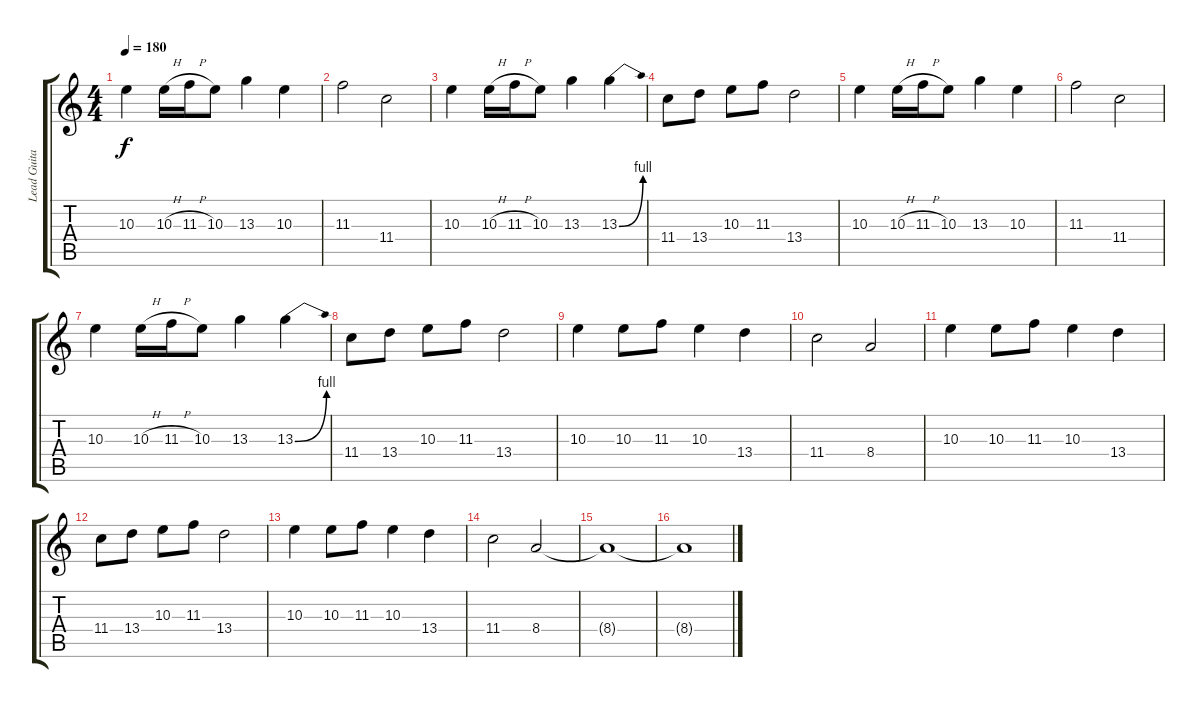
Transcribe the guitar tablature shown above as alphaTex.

\track ("Lead Guitar" "Lead Guita") {instrument distortionguitar}
\staff {score tabs}
\tuning (Eb4 Bb3 Gb3 Db3 Ab2 Eb2) {hide}
\ts (4 4)
\tempo 180
\clef g2
\ks c
10.3.4{dy f} 10.3{h}.16 11.3{h}.16 10.3.8 13.3.4 10.3.4 |
11.3.2 11.4.2 |
10.3.4 10.3{h}.16 11.3{h}.16 10.3.8 13.3.4 13.3{be (bend 0 0 60 4)}.4 |
11.4.8 13.4.8 10.3.8 11.3.8 13.4.2 |
10.3.4 10.3{h}.16 11.3{h}.16 10.3.8 13.3.4 10.3.4 |
11.3.2 11.4.2 |
10.3.4 10.3{h}.16 11.3{h}.16 10.3.8 13.3.4 13.3{be (bend 0 0 60 4)}.4 |
11.4.8 13.4.8 10.3.8 11.3.8 13.4.2 |
10.3.4 10.3.8 11.3.8 10.3.4 13.4.4 |
11.4.2 8.4.2 |
10.3.4 10.3.8 11.3.8 10.3.4 13.4.4 |
11.4.8 13.4.8 10.3.8 11.3.8 13.4.2 |
10.3.4 10.3.8 11.3.8 10.3.4 13.4.4 |
11.4.2 8.4.2 |
8.4{t}.1 |
8.4{t}.1
